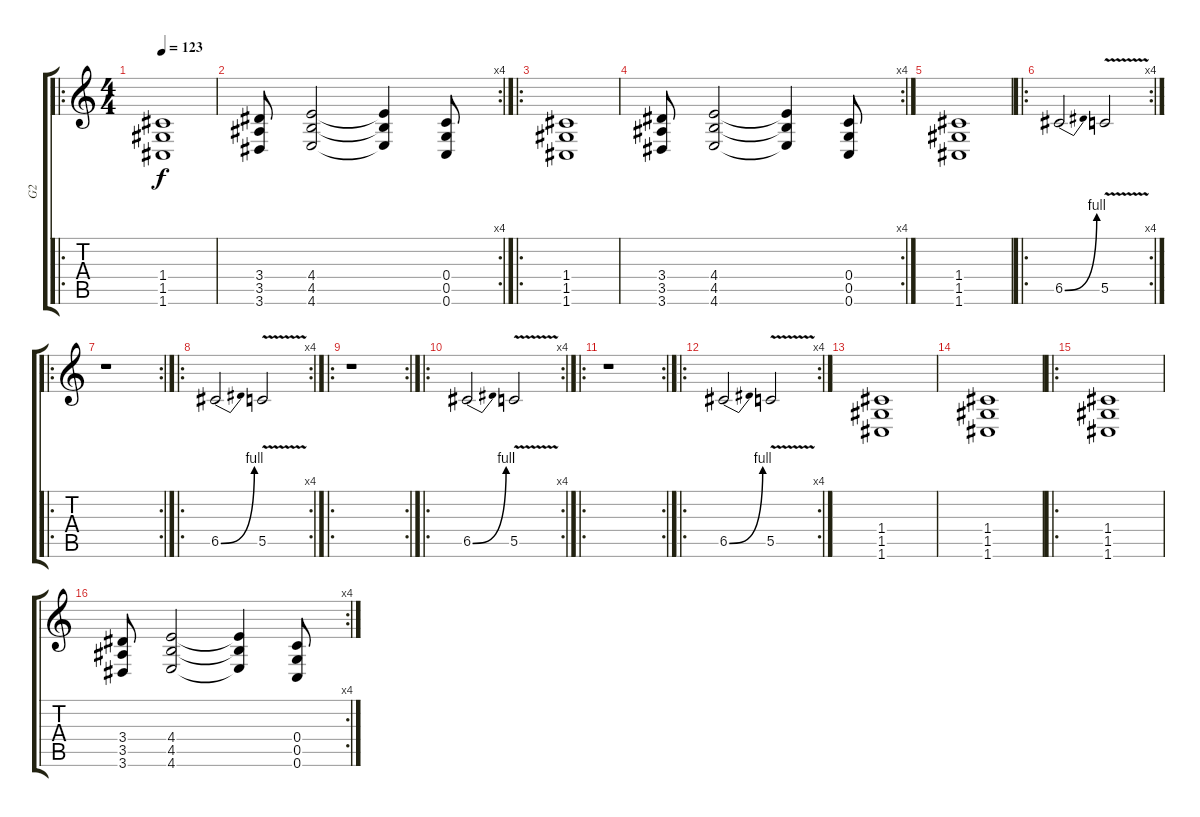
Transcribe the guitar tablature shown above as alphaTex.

\track ("G2" "G2") {instrument overdrivenguitar}
\staff {score tabs}
\tuning (D4 A3 F3 C3 G2 C2) {hide}
\ro
\ts (4 4)
\tempo 123
\clef g2
\ks c
(1.4 1.5 1.6).1{dy f instrument overdrivenguitar} |
\rc 4
(3.4 3.5 3.6).8 (4.4 4.5 4.6).2 (4.4{t} 4.5{t} 4.6{t}).4 (0.4 0.5 0.6).8 |
\ro
(1.4 1.5 1.6).1 |
\rc 4
(3.4 3.5 3.6).8 (4.4 4.5 4.6).2 (4.4{t} 4.5{t} 4.6{t}).4 (0.4 0.5 0.6).8 |
(1.4 1.5 1.6).1 |
\ro
\rc 4
6.5{be (bend 0 0 60 4)}.2 5.5{v}.2 |
\ro
\rc 2
r.1 |
\ro
\rc 4
6.5{be (bend 0 0 60 4)}.2 5.5{v}.2 |
\ro
\rc 2
r.1 |
\ro
\rc 4
6.5{be (bend 0 0 60 4)}.2 5.5{v}.2 |
\ro
\rc 2
r.1 |
\ro
\rc 4
6.5{be (bend 0 0 60 4)}.2 5.5{v}.2 |
(1.4 1.5 1.6).1 |
(1.4 1.5 1.6).1 |
\ro
(1.4 1.5 1.6).1 |
\rc 4
(3.4 3.5 3.6).8 (4.4 4.5 4.6).2 (4.4{t} 4.5{t} 4.6{t}).4 (0.4 0.5 0.6).8
